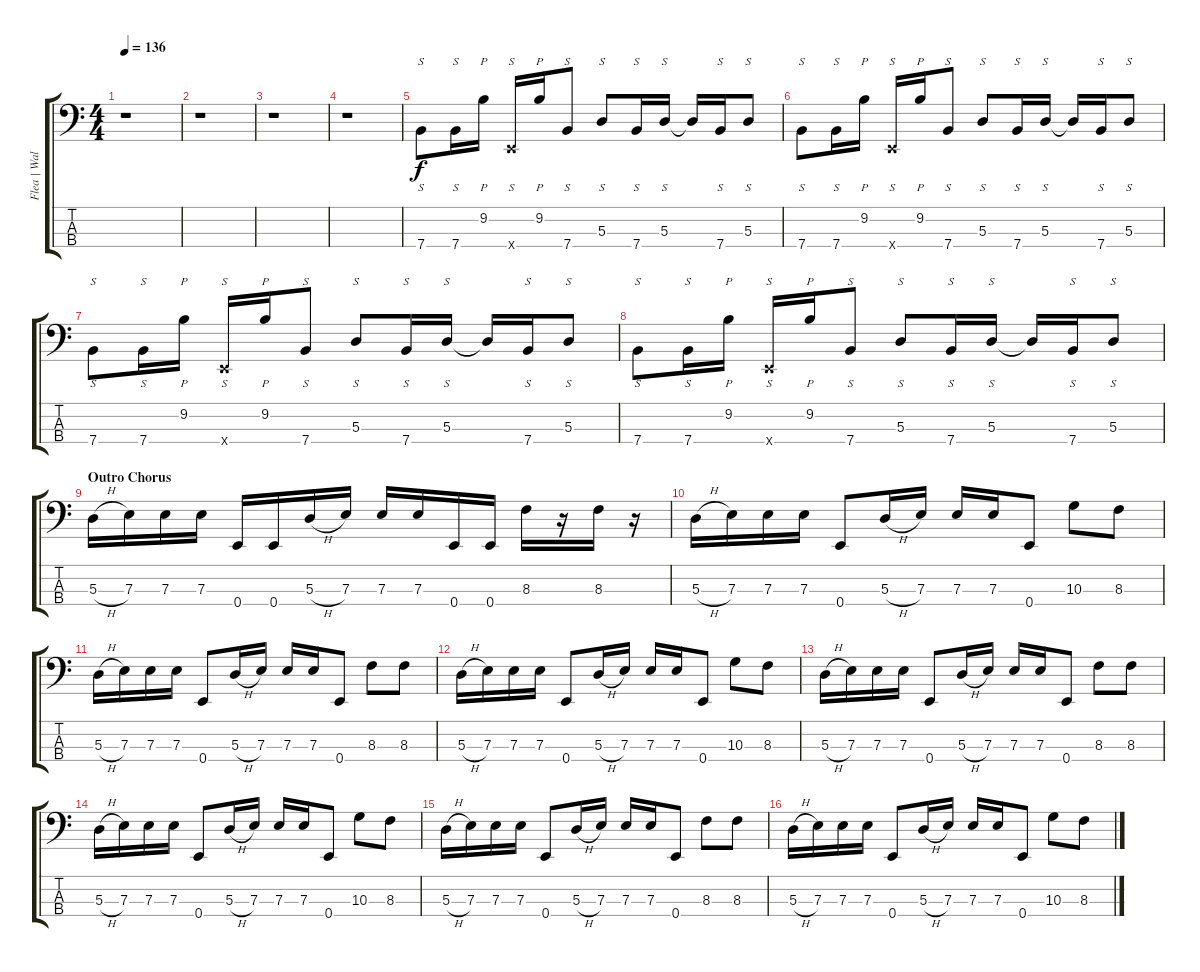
\track ("Flea | Wal Mk II | Bass" "Flea | Wal") {instrument electricbassfinger}
\staff {score tabs}
\tuning (G2 D2 A1 E1) {hide}
\ts (4 4)
\tempo 136
\clef f4
\ks c
r.1{dy f} |
r.1 |
r.1 |
r.1 |
7.4.8{s} 7.4.16{s} 9.2.16{p} 0.4{x}.16{s} 9.2.16{p} 7.4.8{s} 5.3.8{s} 7.4.16{s} 5.3.16{s} 5.3{t}.16 7.4.16{s} 5.3.8{s} |
7.4.8{s} 7.4.16{s} 9.2.16{p} 0.4{x}.16{s} 9.2.16{p} 7.4.8{s} 5.3.8{s} 7.4.16{s} 5.3.16{s} 5.3{t}.16 7.4.16{s} 5.3.8{s} |
7.4.8{s} 7.4.16{s} 9.2.16{p} 0.4{x}.16{s} 9.2.16{p} 7.4.8{s} 5.3.8{s} 7.4.16{s} 5.3.16{s} 5.3{t}.16 7.4.16{s} 5.3.8{s} |
7.4.8{s} 7.4.16{s} 9.2.16{p} 0.4{x}.16{s} 9.2.16{p} 7.4.8{s} 5.3.8{s} 7.4.16{s} 5.3.16{s} 5.3{t}.16 7.4.16{s} 5.3.8{s} |
\section ("" "Outro Chorus")
5.3{h}.16 7.3.16 7.3.16 7.3.16 0.4.16 0.4.16 5.3{h}.16 7.3.16 7.3.16 7.3.16 0.4.16 0.4.16 8.3.16 r.16 8.3.16 r.16 |
5.3{h}.16 7.3.16 7.3.16 7.3.16 0.4.8 5.3{h}.16 7.3.16 7.3.16 7.3.16 0.4.8 10.3.8 8.3.8 |
5.3{h}.16 7.3.16 7.3.16 7.3.16 0.4.8 5.3{h}.16 7.3.16 7.3.16 7.3.16 0.4.8 8.3.8 8.3.8 |
5.3{h}.16 7.3.16 7.3.16 7.3.16 0.4.8 5.3{h}.16 7.3.16 7.3.16 7.3.16 0.4.8 10.3.8 8.3.8 |
5.3{h}.16 7.3.16 7.3.16 7.3.16 0.4.8 5.3{h}.16 7.3.16 7.3.16 7.3.16 0.4.8 8.3.8 8.3.8 |
5.3{h}.16 7.3.16 7.3.16 7.3.16 0.4.8 5.3{h}.16 7.3.16 7.3.16 7.3.16 0.4.8 10.3.8 8.3.8 |
5.3{h}.16 7.3.16 7.3.16 7.3.16 0.4.8 5.3{h}.16 7.3.16 7.3.16 7.3.16 0.4.8 8.3.8 8.3.8 |
5.3{h}.16 7.3.16 7.3.16 7.3.16 0.4.8 5.3{h}.16 7.3.16 7.3.16 7.3.16 0.4.8 10.3.8 8.3.8
